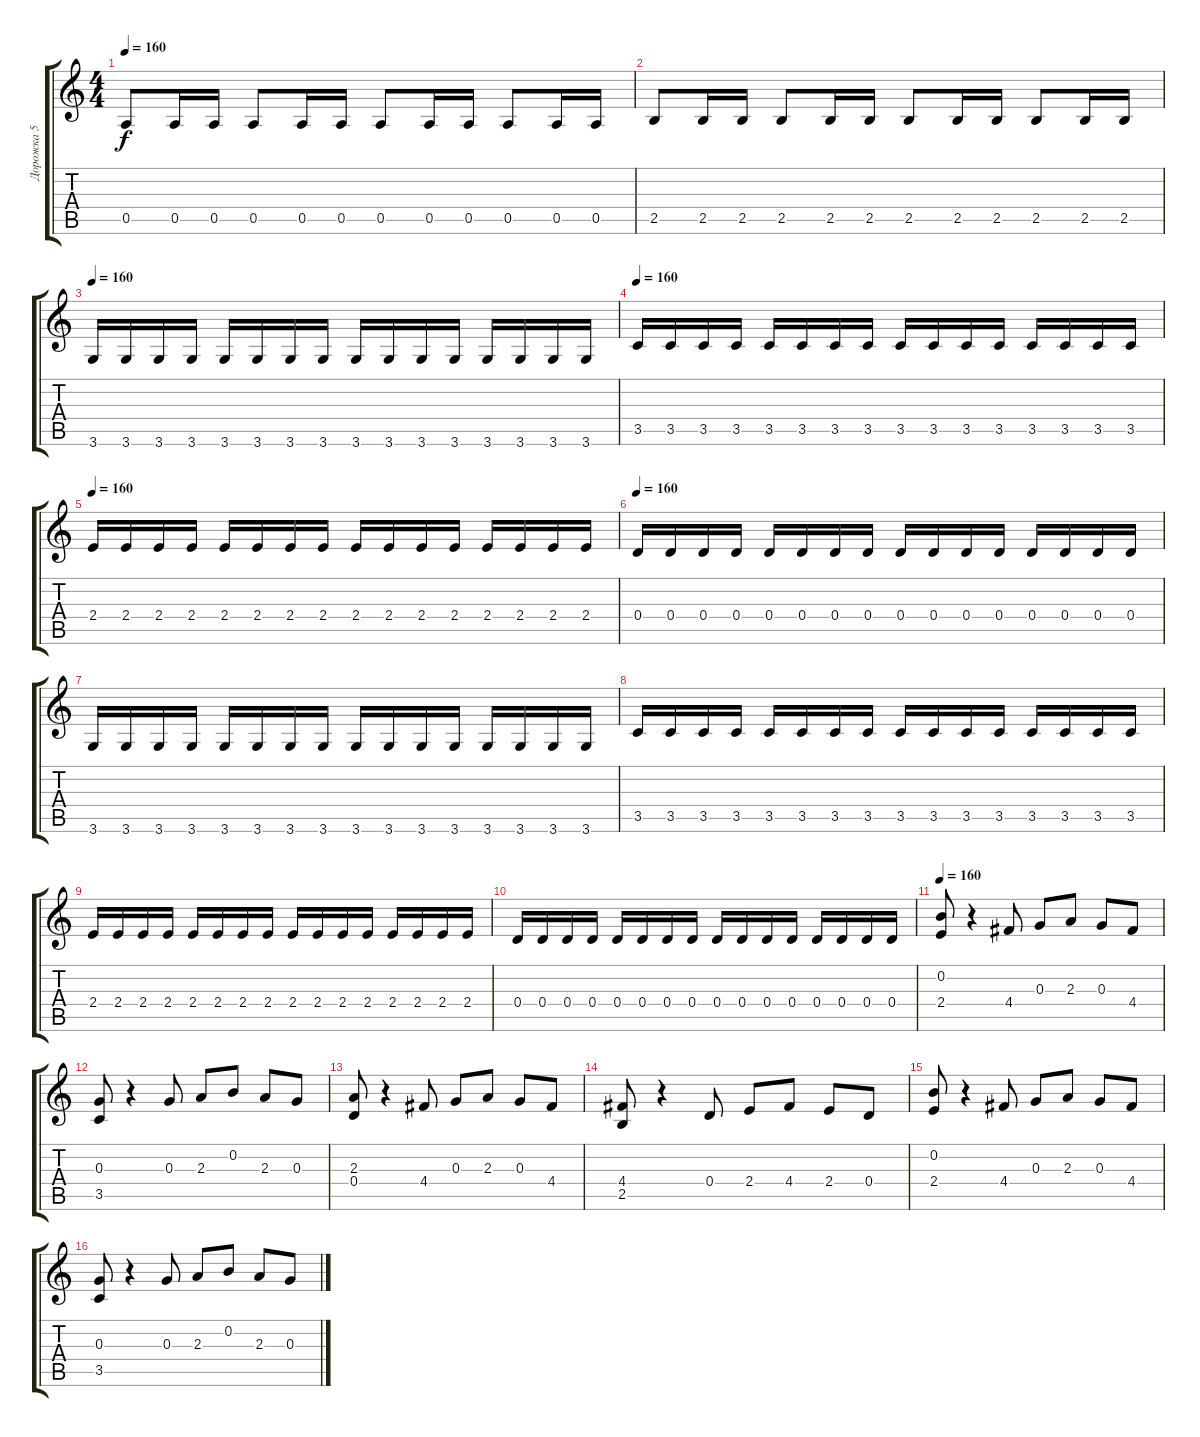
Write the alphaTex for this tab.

\track ("Дорожка 5" "Дорожка 5") {instrument distortionguitar}
\staff {score tabs}
\tuning (E4 B3 G3 D3 A2 E2) {hide}
\ts (4 4)
\tempo 160
\clef g2
\ks c
0.5.8{dy f} 0.5.16 0.5.16 0.5.8 0.5.16 0.5.16 0.5.8 0.5.16 0.5.16 0.5.8 0.5.16 0.5.16 |
2.5.8 2.5.16 2.5.16 2.5.8 2.5.16 2.5.16 2.5.8 2.5.16 2.5.16 2.5.8 2.5.16 2.5.16 |
\tempo 160
3.6.16 3.6.16 3.6.16 3.6.16 3.6.16 3.6.16 3.6.16 3.6.16 3.6.16 3.6.16 3.6.16 3.6.16 3.6.16 3.6.16 3.6.16 3.6.16 |
\tempo 160
3.5.16 3.5.16 3.5.16 3.5.16 3.5.16 3.5.16 3.5.16 3.5.16 3.5.16 3.5.16 3.5.16 3.5.16 3.5.16 3.5.16 3.5.16 3.5.16 |
\tempo 160
2.4.16 2.4.16 2.4.16 2.4.16 2.4.16 2.4.16 2.4.16 2.4.16 2.4.16 2.4.16 2.4.16 2.4.16 2.4.16 2.4.16 2.4.16 2.4.16 |
\tempo 160
0.4.16 0.4.16 0.4.16 0.4.16 0.4.16 0.4.16 0.4.16 0.4.16 0.4.16 0.4.16 0.4.16 0.4.16 0.4.16 0.4.16 0.4.16 0.4.16 |
3.6.16 3.6.16 3.6.16 3.6.16 3.6.16 3.6.16 3.6.16 3.6.16 3.6.16 3.6.16 3.6.16 3.6.16 3.6.16 3.6.16 3.6.16 3.6.16 |
3.5.16 3.5.16 3.5.16 3.5.16 3.5.16 3.5.16 3.5.16 3.5.16 3.5.16 3.5.16 3.5.16 3.5.16 3.5.16 3.5.16 3.5.16 3.5.16 |
2.4.16 2.4.16 2.4.16 2.4.16 2.4.16 2.4.16 2.4.16 2.4.16 2.4.16 2.4.16 2.4.16 2.4.16 2.4.16 2.4.16 2.4.16 2.4.16 |
0.4.16 0.4.16 0.4.16 0.4.16 0.4.16 0.4.16 0.4.16 0.4.16 0.4.16 0.4.16 0.4.16 0.4.16 0.4.16 0.4.16 0.4.16 0.4.16 |
\tempo 160
(0.2 2.4).8 r.4 4.4.8 0.3.8 2.3.8 0.3.8 4.4.8 |
(0.3 3.5).8 r.4 0.3.8 2.3.8 0.2.8 2.3.8 0.3.8 |
(2.3 0.4).8 r.4 4.4.8 0.3.8 2.3.8 0.3.8 4.4.8 |
(4.4 2.5).8 r.4 0.4.8 2.4.8 4.4.8 2.4.8 0.4.8 |
(0.2 2.4).8 r.4 4.4.8 0.3.8 2.3.8 0.3.8 4.4.8 |
(0.3 3.5).8 r.4 0.3.8 2.3.8 0.2.8 2.3.8 0.3.8
